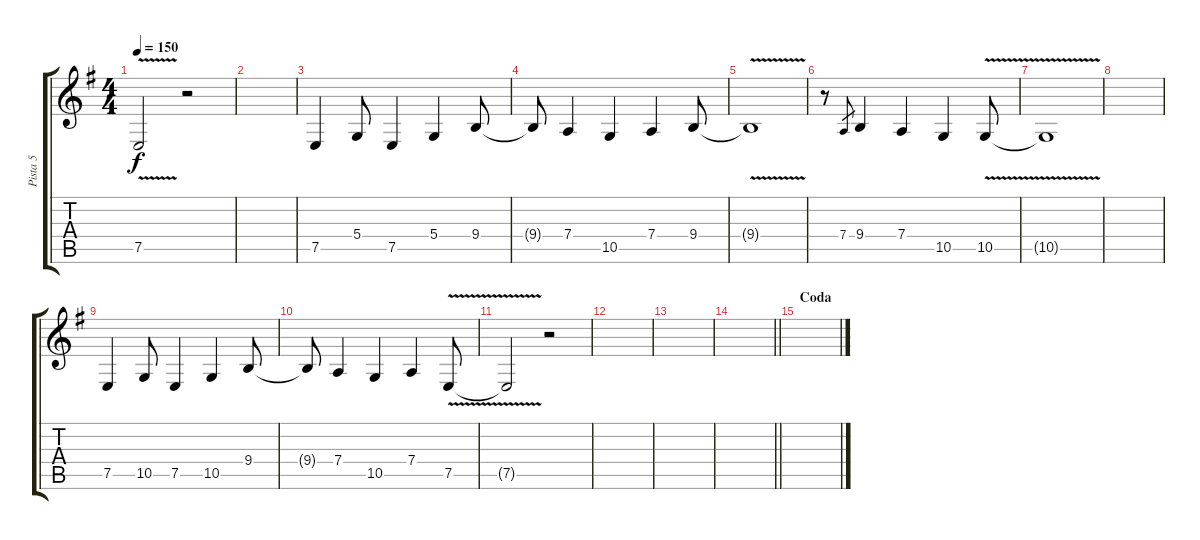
\track ("Pista 5" "Pista 5") {instrument oboe}
\staff {score tabs}
\tuning (E4 B3 G3 D3 A2 E2) {hide}
\ts (4 4)
\tempo 150
\clef g2
\ks g
7.5{v t}.2{dy f} r.2 |
|
7.5.4 5.4.8 7.5.4 5.4.4 9.4.8 |
9.4{t}.8 7.4.4 10.5.4 7.4.4 9.4.8 |
9.4{v t}.1 |
r.8 7.4.8{gr} 9.4.4 7.4.4 10.5.4 10.5{v}.8 |
10.5{v t}.1 |
|
7.5.4 10.5.8 7.5.4 10.5.4 9.4.8 |
9.4{t}.8 7.4.4 10.5.4 7.4.4 7.5{v}.8 |
7.5{v t}.2 r.2 |
|
|
\barLineRight lightlight
|
\section ("" "Coda")
